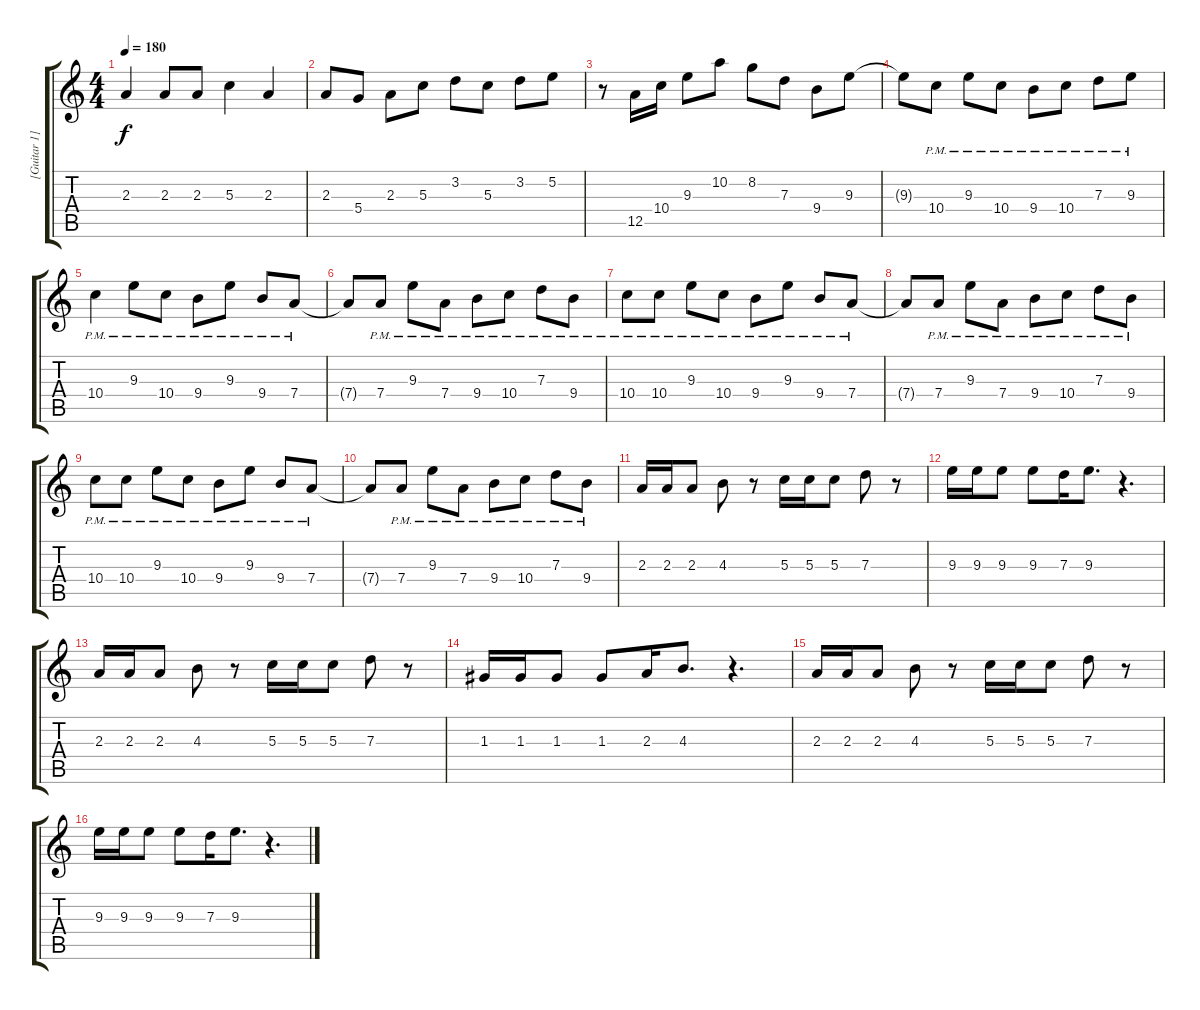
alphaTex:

\track ("[Guitar 1]" "[Guitar 1]") {instrument distortionguitar}
\staff {score tabs}
\tuning (E4 B3 G3 D3 A2 D2) {hide}
\ts (4 4)
\tempo 180
\clef g2
\ks c
2.3.4{dy f} 2.3.8 2.3.8 5.3.4 2.3.4 |
2.3.8 5.4.8 2.3.8 5.3.8 3.2.8 5.3.8 3.2.8 5.2.8 |
r.8 12.5.16 10.4.16 9.3.8 10.2.8 8.2.8 7.3.8 9.4.8 9.3.8 |
9.3{t}.8 10.4{pm}.8 9.3{pm}.8 10.4{pm}.8 9.4{pm}.8 10.4{pm}.8 7.3{pm}.8 9.3{pm}.8 |
10.4{pm}.4 9.3{pm}.8 10.4{pm}.8 9.4{pm}.8 9.3{pm}.8 9.4{pm}.8 7.4{pm}.8 |
7.4{t}.8 7.4{pm}.8 9.3{pm}.8 7.4{pm}.8 9.4{pm}.8 10.4{pm}.8 7.3{pm}.8 9.4{pm}.8 |
10.4{pm}.8 10.4{pm}.8 9.3{pm}.8 10.4{pm}.8 9.4{pm}.8 9.3{pm}.8 9.4{pm}.8 7.4{pm}.8 |
7.4{t}.8 7.4{pm}.8 9.3{pm}.8 7.4{pm}.8 9.4{pm}.8 10.4{pm}.8 7.3{pm}.8 9.4{pm}.8 |
10.4{pm}.8 10.4{pm}.8 9.3{pm}.8 10.4{pm}.8 9.4{pm}.8 9.3{pm}.8 9.4{pm}.8 7.4{pm}.8 |
7.4{t}.8 7.4{pm}.8 9.3{pm}.8 7.4{pm}.8 9.4{pm}.8 10.4{pm}.8 7.3{pm}.8 9.4{pm}.8 |
2.3.16 2.3.16 2.3.8 4.3.8 r.8 5.3.16 5.3.16 5.3.8 7.3.8 r.8 |
9.3.16 9.3.16 9.3.8 9.3.8 7.3.16 9.3.8{d} r.4{d} |
2.3.16 2.3.16 2.3.8 4.3.8 r.8 5.3.16 5.3.16 5.3.8 7.3.8 r.8 |
1.3.16 1.3.16 1.3.8 1.3.8 2.3.16 4.3.8{d} r.4{d} |
2.3.16 2.3.16 2.3.8 4.3.8 r.8 5.3.16 5.3.16 5.3.8 7.3.8 r.8 |
9.3.16 9.3.16 9.3.8 9.3.8 7.3.16 9.3.8{d} r.4{d}
